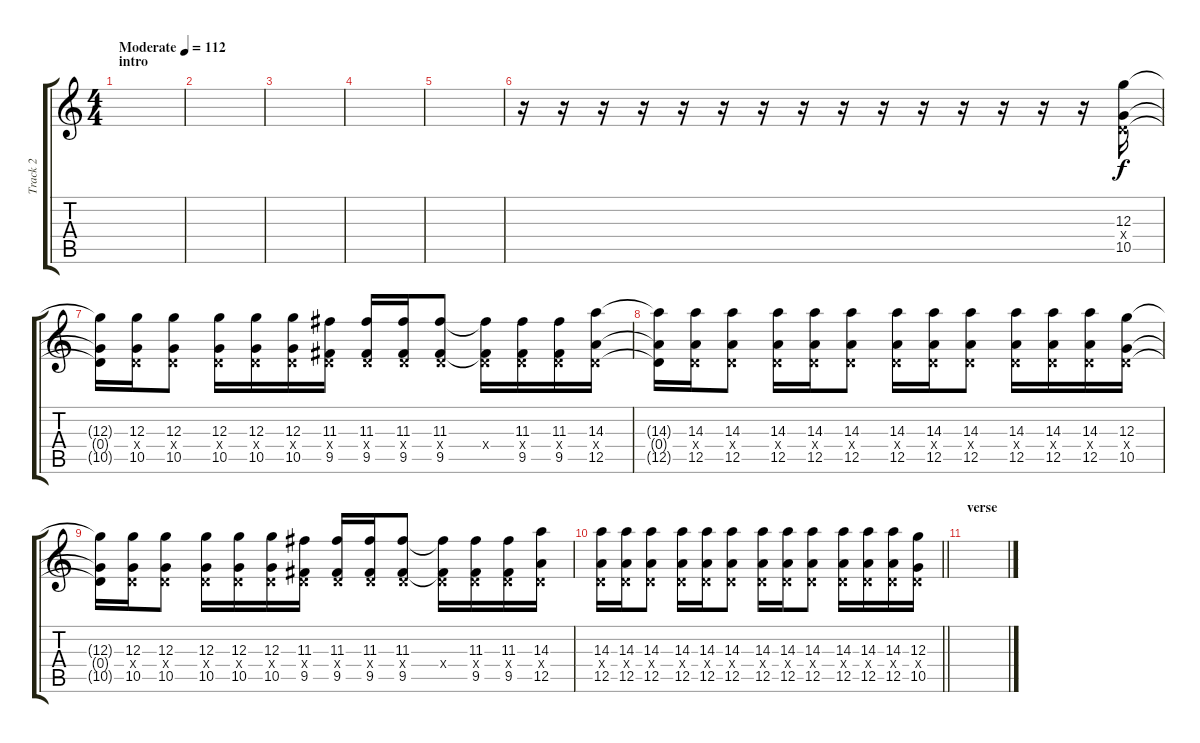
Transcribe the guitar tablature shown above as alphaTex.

\track ("Track 2" "Track 2") {instrument distortionguitar}
\staff {score tabs}
\tuning (E4 B3 G3 D3 A2 D2) {hide}
\ts (4 4)
\section ("" "intro")
\tempo (112 "Moderate")
\clef g2
\ks c
|
|
|
|
|
r.16 r.16 r.16 r.16 r.16 r.16 r.16 r.16 r.16 r.16 r.16 r.16 r.16 r.16 r.16 (12.3 0.4{x} 10.5).16 |
(12.3{t} 0.4{t} 10.5{t}).16 (12.3 0.4{x} 10.5).16 (12.3 0.4{x} 10.5).8 (12.3 0.4{x} 10.5).16 (12.3 0.4{x} 10.5).16 (12.3 0.4{x} 10.5).16 (11.3 0.4{x} 9.5).16 (11.3 0.4{x} 9.5).16 (11.3 0.4{x} 9.5).16 (11.3 0.4{x} 9.5).8 (11.3{t} 0.4{x} 9.5{t}).16 (11.3 0.4{x} 9.5).16 (11.3 0.4{x} 9.5).16 (14.3 0.4{x} 12.5).16 |
(14.3{t} 0.4{t} 12.5{t}).16 (14.3 0.4{x} 12.5).16 (14.3 0.4{x} 12.5).8 (14.3 0.4{x} 12.5).16 (14.3 0.4{x} 12.5).16 (14.3 0.4{x} 12.5).8 (14.3 0.4{x} 12.5).16 (14.3 0.4{x} 12.5).16 (14.3 0.4{x} 12.5).8 (14.3 0.4{x} 12.5).16 (14.3 0.4{x} 12.5).16 (14.3 0.4{x} 12.5).16 (12.3 0.4{x} 10.5).16 |
(12.3{t} 0.4{t} 10.5{t}).16 (12.3 0.4{x} 10.5).16 (12.3 0.4{x} 10.5).8 (12.3 0.4{x} 10.5).16 (12.3 0.4{x} 10.5).16 (12.3 0.4{x} 10.5).16 (11.3 0.4{x} 9.5).16 (11.3 0.4{x} 9.5).16 (11.3 0.4{x} 9.5).16 (11.3 0.4{x} 9.5).8 (11.3{t} 0.4{x} 9.5{t}).16 (11.3 0.4{x} 9.5).16 (11.3 0.4{x} 9.5).16 (14.3 0.4{x} 12.5).16 |
\barLineRight lightlight
(14.3 0.4{x} 12.5).16 (14.3 0.4{x} 12.5).16 (14.3 0.4{x} 12.5).8 (14.3 0.4{x} 12.5).16 (14.3 0.4{x} 12.5).16 (14.3 0.4{x} 12.5).8 (14.3 0.4{x} 12.5).16 (14.3 0.4{x} 12.5).16 (14.3 0.4{x} 12.5).8 (14.3 0.4{x} 12.5).16 (14.3 0.4{x} 12.5).16 (14.3 0.4{x} 12.5).16 (12.3 0.4{x} 10.5).16 |
\section ("" "verse")
